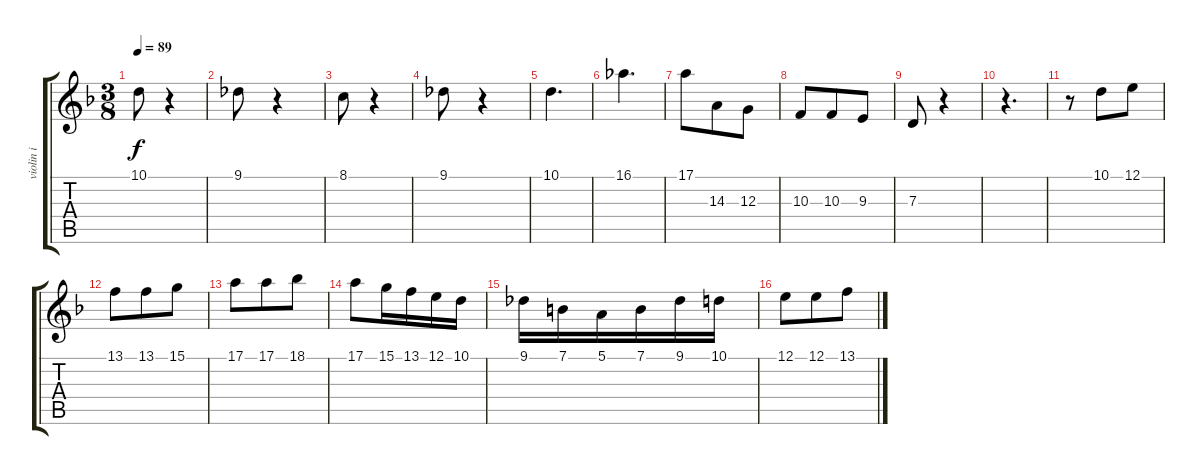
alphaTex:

\track ("violin i" "violin i") {instrument stringensemble1}
\staff {score tabs}
\tuning (E4 B3 G3 D3 A2 E2) {hide}
\ts (3 8)
\tempo 89
\clef g2
\ks dminor
10.1.8{dy f} r.4 |
9.1.8 r.4 |
8.1.8 r.4 |
9.1.8 r.4 |
10.1.4{d} |
16.1.4{d} |
17.1.8 14.3.8 12.3.8 |
10.3.8 10.3.8 9.3.8 |
7.3.8 r.4 |
r.4{d} |
r.8 10.1.8 12.1.8 |
13.1.8 13.1.8 15.1.8 |
17.1.8 17.1.8 18.1.8 |
17.1.8 15.1.16 13.1.16 12.1.16 10.1.16 |
9.1.16 7.1.16 5.1.16 7.1.16 9.1.16 10.1.16 |
12.1.8 12.1.8 13.1.8
